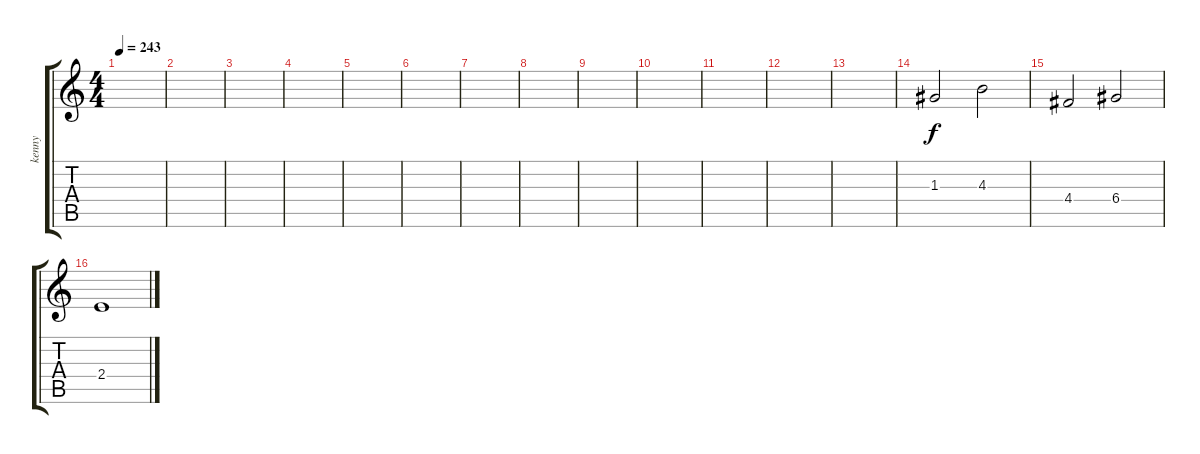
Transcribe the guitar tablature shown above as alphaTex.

\track ("kenny" "kenny") {instrument electricguitarjazz}
\staff {score tabs}
\tuning (E4 B3 G3 D3 A2 E2) {hide}
\ts (4 4)
\tempo 243
\clef g2
\ks c
|
|
|
|
|
|
|
|
|
|
|
|
|
1.3.2 4.3.2 |
4.4.2 6.4.2 |
2.4.1
